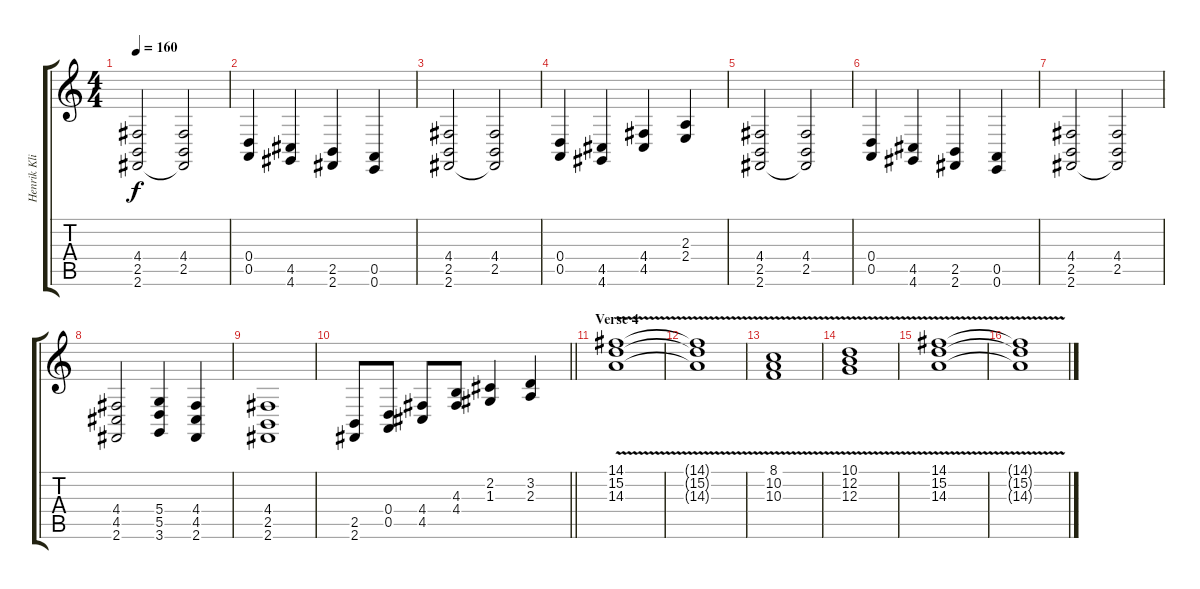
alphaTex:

\track ("Henrik Klingenberg" "Henrik Kli") {instrument rockorgan}
\staff {score tabs}
\tuning (E4 B3 G3 D3 A2 E2) {hide}
\ts (4 4)
\tempo 160
\clef g2
\ks c
(4.4 2.5 2.6).2{dy f} (4.4 2.5 2.6{t}).2 |
(0.4 0.5).4 (4.5 4.6).4 (2.5 2.6).4 (0.5 0.6).4 |
(4.4 2.5 2.6).2 (4.4 2.5 2.6{t}).2 |
(0.4 0.5).4 (4.5 4.6).4 (4.4 4.5).4 (2.3 2.4).4 |
(4.4 2.5 2.6).2 (4.4 2.5 2.6{t}).2 |
(0.4 0.5).4 (4.5 4.6).4 (2.5 2.6).4 (0.5 0.6).4 |
(4.4 2.5 2.6).2 (4.4 2.5 2.6{t}).2 |
(4.4 4.5 2.6).2 (5.4 5.5 3.6).4 (4.4 4.5 2.6).4 |
(4.4 2.5 2.6).1 |
\barLineRight lightlight
(2.5 2.6).8 (0.4 0.5).8 (4.4 4.5).8 (4.3 4.4).8 (2.2 1.3).4 (3.2 2.3).4 |
\section ("" "Verse 4")
(14.1{v} 15.2{v} 14.3{v}).1{volume 10 instrument synthbrass1} |
(14.1{t} 15.2{t} 14.3{t}).1 |
(8.1{v} 10.2{v} 10.3{v}).1 |
(10.1{v} 12.2{v} 12.3{v}).1 |
(14.1{v} 15.2{v} 14.3{v}).1 |
(14.1{t} 15.2{t} 14.3{t}).1
